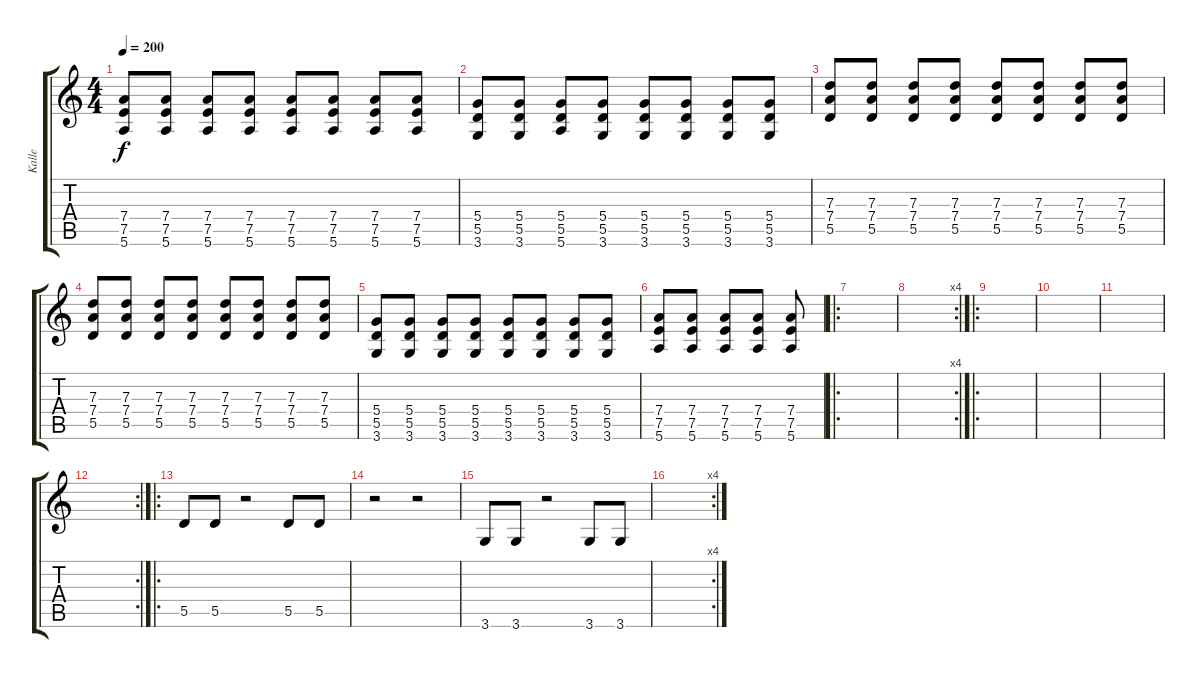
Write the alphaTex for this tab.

\track ("Kalle" "Kalle") {instrument distortionguitar}
\staff {score tabs}
\tuning (E4 B3 G3 D3 A2 E2) {hide}
\ts (4 4)
\tempo 200
\clef g2
\ks c
(7.4 7.5 5.6).8{dy f} (7.4 7.5 5.6).8 (7.4 7.5 5.6).8 (7.4 7.5 5.6).8 (7.4 7.5 5.6).8 (7.4 7.5 5.6).8 (7.4 7.5 5.6).8 (7.4 7.5 5.6).8 |
(5.4 5.5 3.6).8 (5.4 5.5 3.6).8 (5.4 5.5 5.6).8 (5.4 5.5 3.6).8 (5.4 5.5 3.6).8 (5.4 5.5 3.6).8 (5.4 5.5 3.6).8 (5.4 5.5 3.6).8 |
(7.3 7.4 5.5).8 (7.3 7.4 5.5).8 (7.3 7.4 5.5).8 (7.3 7.4 5.5).8 (7.3 7.4 5.5).8 (7.3 7.4 5.5).8 (7.3 7.4 5.5).8 (7.3 7.4 5.5).8 |
(7.3 7.4 5.5).8 (7.3 7.4 5.5).8 (7.3 7.4 5.5).8 (7.3 7.4 5.5).8 (7.3 7.4 5.5).8 (7.3 7.4 5.5).8 (7.3 7.4 5.5).8 (7.3 7.4 5.5).8 |
(5.4 5.5 3.6).8 (5.4 5.5 3.6).8 (5.4 5.5 3.6).8 (5.4 5.5 3.6).8 (5.4 5.5 3.6).8 (5.4 5.5 3.6).8 (5.4 5.5 3.6).8 (5.4 5.5 3.6).8 |
(7.4 7.5 5.6).8 (7.4 7.5 5.6).8 (7.4 7.5 5.6).8 (7.4 7.5 5.6).8 (7.4 7.5 5.6).8 |
\ro
|
\rc 4
|
\ro
|
|
|
\rc 2
|
\ro
5.5.8 5.5.8 r.2 5.5.8 5.5.8 |
r.2 r.2 |
3.6.8 3.6.8 r.2 3.6.8 3.6.8 |
\rc 4
